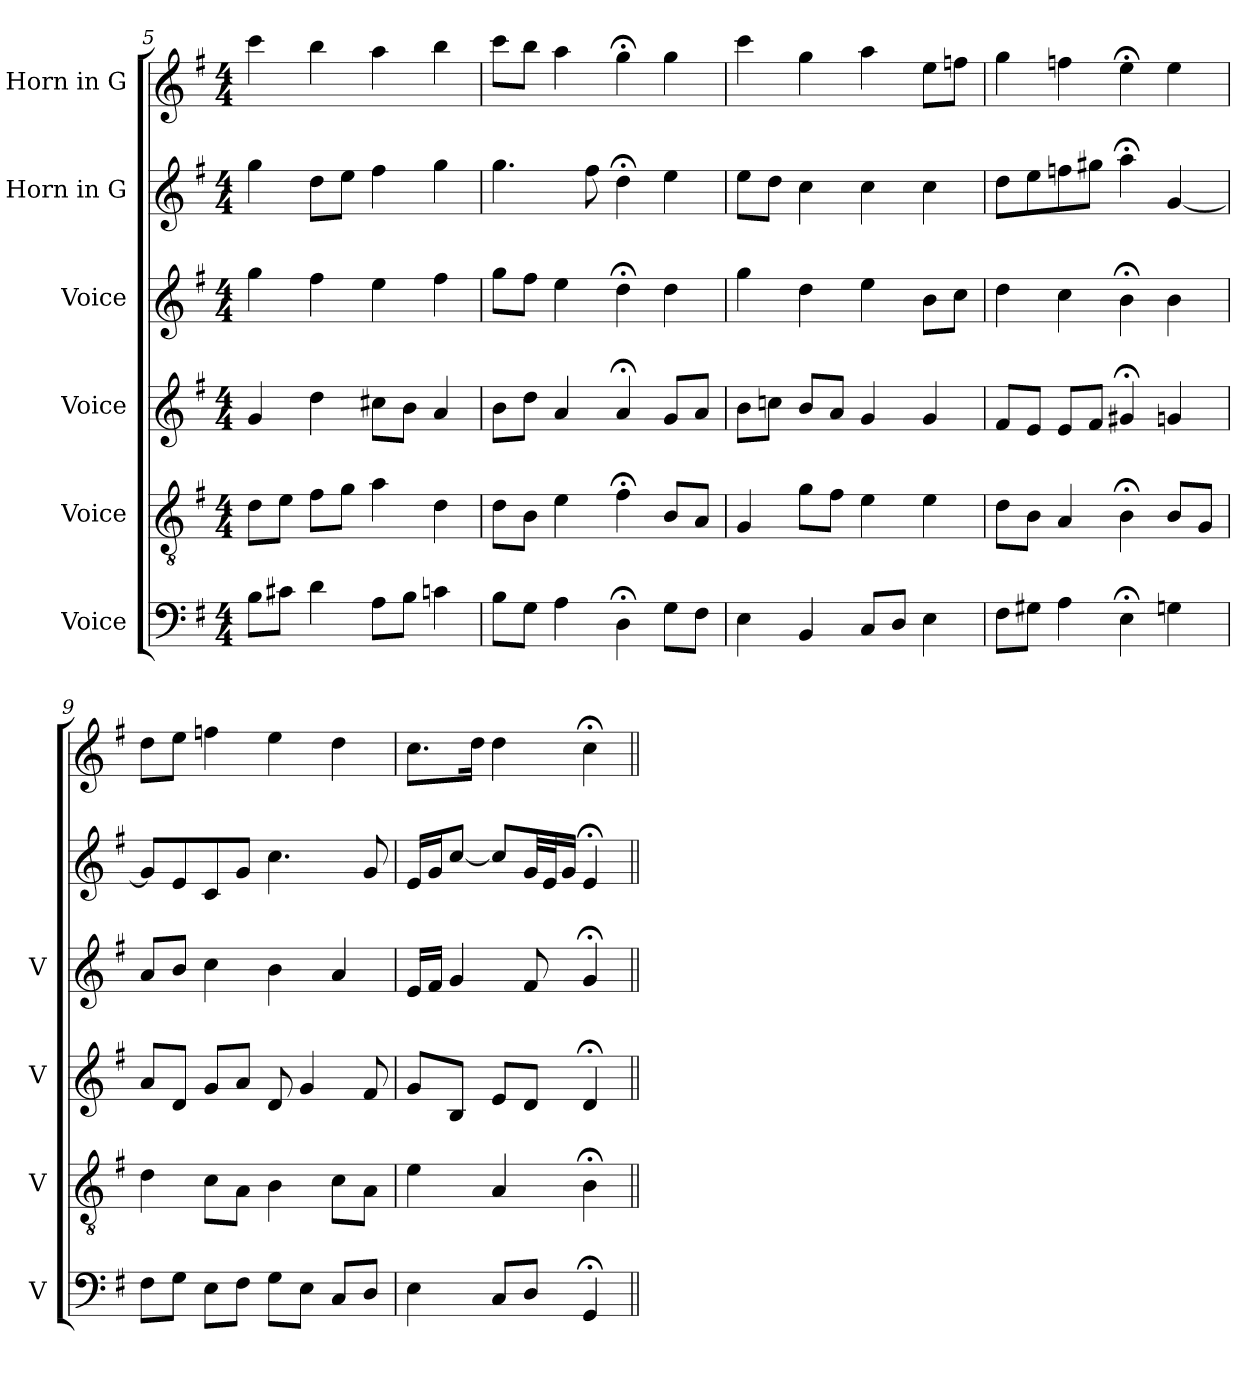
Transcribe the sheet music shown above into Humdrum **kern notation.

**kern	**kern	**kern	**kern	**kern	**kern
*part6	*part5	*part4	*part3	*part2	*part1
*staff6	*staff5	*staff4	*staff3	*staff2	*staff1
*I"Voice	*I"Voice	*I"Voice	*I"Voice	*I"Horn in G	*I"Horn in G
*I'V	*I'V	*I'V	*I'V	*	*
!!LO:LB:g=z
*clefF4	*clefGv2	*clefG2	*clefG2	*clefG2	*clefG2
*	*	*	*	*ITrd3c5	*ITrd3c5
*k[f#]	*k[f#]	*k[f#]	*k[f#]	*k[f#c#]	*k[f#c#]
*M4/4	*M4/4	*M4/4	*M4/4	*M4/4	*M4/4
=5	=5	=5	=5	=5	=5
8B\L	8d\L	4g/	4gg\	4dd\	4gg\
8c#X\J	8e\J	.	.	.	.
4d\	8f#\L	4dd\	4ff#\	8a\L	4ff#\
.	8g\J	.	.	8b\J	.
8A\L	4a\	8cc#X\L	4ee\	4cc#\	4ee\
8B\J	.	8b\J	.	.	.
4cn\	4d\	4a/	4ff#\	4dd\	4ff#\
=6	=6	=6	=6	=6	=6
8B\L	8d\L	8b\L	8gg\L	4.dd\	8gg\L
8G\J	8B\J	8dd\J	8ff#\J	.	8ff#\J
4A\	4e\	4a/	4ee\	.	4ee\
.	.	.	.	8cc#\	.
4D;<\	4f#;<\	4a;</	4dd;<\	4a;<\	4dd;<\
8G\L	8B/L	8g/L	4dd\	4b\	4dd\
8F#\J	8A/J	8a/J	.	.	.
=7	=7	=7	=7	=7	=7
4E\	4G/	8b\L	4gg\	8b\L	4gg\
.	.	8ccn\J	.	8a\J	.
4BB/	8g\L	8b/L	4dd\	4g\	4dd\
.	8f#\J	8a/J	.	.	.
8C/L	4e\	4g/	4ee\	4g\	4ee\
8D/J	.	.	.	.	.
4E\	4e\	4g/	8b\L	4g\	8b\L
.	.	.	8cc\J	.	8ccn\J
=8	=8	=8	=8	=8	=8
8F#\L	8d\L	8f#/L	4dd\	8a\L	4dd\
8G#X\J	8B\J	8e/J	.	8b\	.
4A\	4A/	8e/L	4cc\	8ccn\	4ccn\
.	.	8f#/J	.	8dd#X\J	.
4E;<\	4B;<\	4g#X;</	4b;<\	4ee;<\	4b;<\
4Gn\	8B/L	4gn/	4b\	[4d/	4b\
.	8G/J	.	.	.	.
!!LO:PB:g=z
=9	=9	=9	=9	=9	=9
8F#\L	4d\	8a/L	8a/L	8d/L]	8a\L
8G\J	.	8d/J	8b/J	8B/	8b\J
8E\L	8c\L	8g/L	4cc\	8G/	4ccn\
8F#\J	8A\J	8a/J	.	8d/J	.
8G\L	4B\	8d/	4b\	4.g\	4b\
8E\J	.	4g/	.	.	.
8C/L	8c\L	.	4a/	.	4a\
8D/J	8A\J	8f#/	.	8d/	.
=10	=10	=10	=10	=10	=10
4E\	4e\	8g/L	16e/LL	16B/LL	8.g\L
.	.	.	16f#/JJ	16d/J	.
.	.	8B/J	4g/	[8g/J	.
.	.	.	.	.	16a\Jk
8C/L	4A/	8e/L	.	8g/L]	4a\
8D/J	.	8d/J	8f#/	32d/LL	.
.	.	.	.	32B/J	.
.	.	.	.	16d/JJ	.
4GG;</	4B;<\	4d;</	4g;</	4B;</	4g;<\
=||	=||	=||	=||	=||	=||
*-	*-	*-	*-	*-	*-
